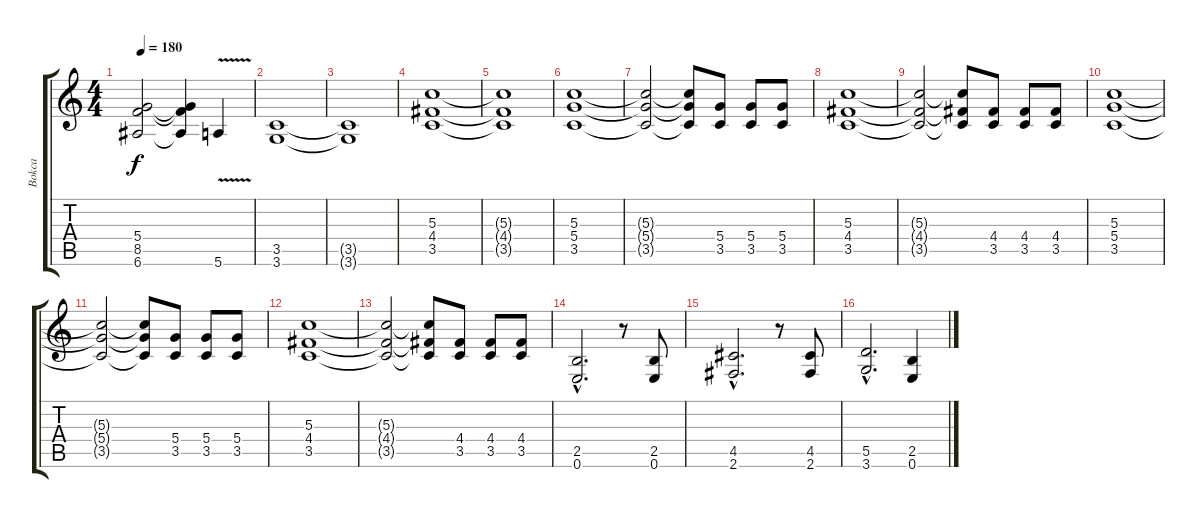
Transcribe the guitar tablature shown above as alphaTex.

\track ("Bokca" "Bokca") {instrument distortionguitar}
\staff {score tabs}
\tuning (E4 B3 G3 D3 A2 E2) {hide}
\ts (4 4)
\tempo 180
\clef g2
\ks c
(5.4 8.5 6.6).2{dy f} (5.4{t} 8.5{t} 6.6{t}).4 5.6{v}.4 |
(3.5 3.6).1 |
(3.5{t} 3.6{t}).1 |
(5.3 4.4 3.5).1 |
(5.3{t} 4.4{t} 3.5{t}).1 |
(5.3 5.4 3.5).1 |
(5.3{t} 5.4{t} 3.5{t}).2 (5.3{t} 5.4{t} 3.5{t}).8 (5.4 3.5).8 (5.4 3.5).8 (5.4 3.5).8 |
(5.3 4.4 3.5).1 |
(5.3{t} 4.4{t} 3.5{t}).2 (5.3{t} 4.4{t} 3.5{t}).8 (4.4 3.5).8 (4.4 3.5).8 (4.4 3.5).8 |
(5.3 5.4 3.5).1 |
(5.3{t} 5.4{t} 3.5{t}).2 (5.3{t} 5.4{t} 3.5{t}).8 (5.4 3.5).8 (5.4 3.5).8 (5.4 3.5).8 |
(5.3 4.4 3.5).1 |
(5.3{t} 4.4{t} 3.5{t}).2 (5.3{t} 4.4{t} 3.5{t}).8 (4.4 3.5).8 (4.4 3.5).8 (4.4 3.5).8 |
(2.5{hac} 0.6{hac}).2{d} r.8 (2.5 0.6).8 |
(4.5{hac} 2.6{hac}).2{d} r.8 (4.5 2.6).8 |
(5.5{hac} 3.6{hac}).2{d} (2.5 0.6).4
